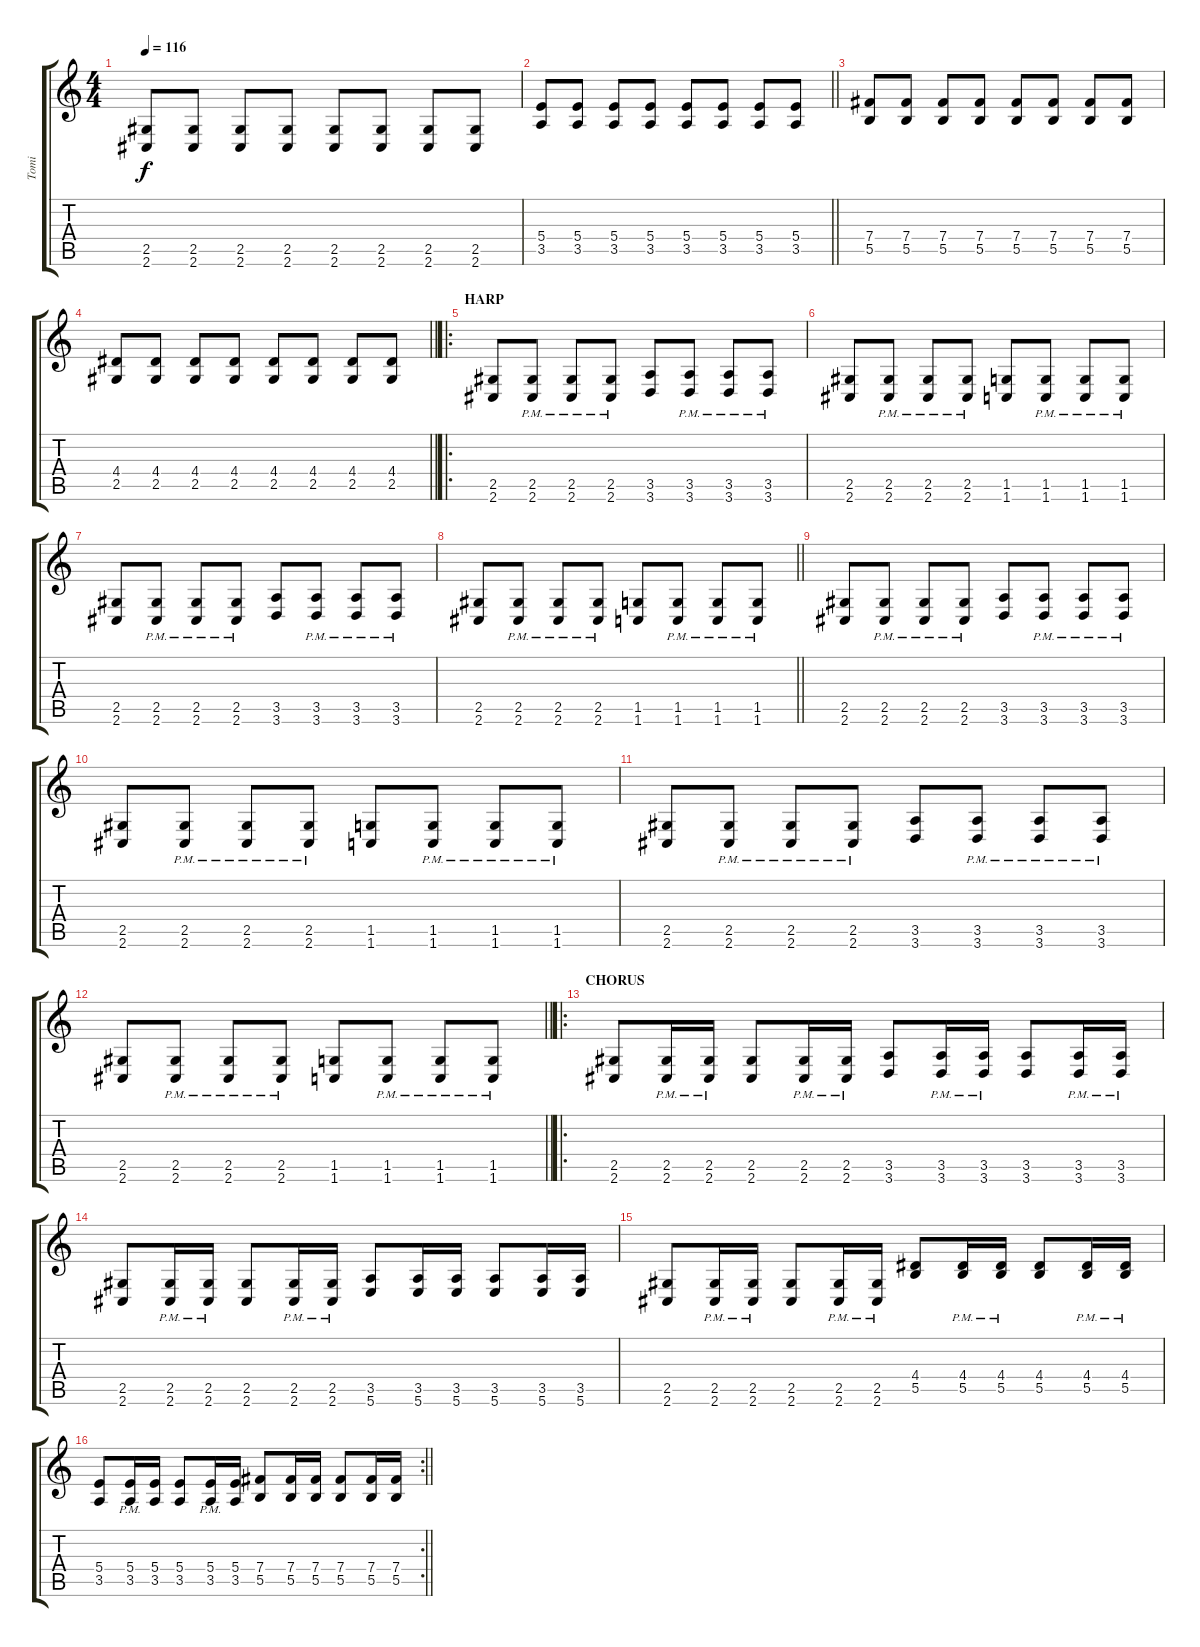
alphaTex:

\track ("Tomi" "Tomi") {instrument overdrivenguitar}
\staff {score tabs}
\tuning (Db4 Ab3 E3 B2 Gb2 B1) {hide}
\ts (4 4)
\tempo 116
\clef g2
\ks c
(2.5 2.6).8{dy f} (2.5 2.6).8 (2.5 2.6).8 (2.5 2.6).8 (2.5 2.6).8 (2.5 2.6).8 (2.5 2.6).8 (2.5 2.6).8 |
\barLineRight lightlight
(5.4 3.5).8 (5.4 3.5).8 (5.4 3.5).8 (5.4 3.5).8 (5.4 3.5).8 (5.4 3.5).8 (5.4 3.5).8 (5.4 3.5).8 |
(7.4 5.5).8 (7.4 5.5).8 (7.4 5.5).8 (7.4 5.5).8 (7.4 5.5).8 (7.4 5.5).8 (7.4 5.5).8 (7.4 5.5).8 |
\barLineRight lightlight
(4.4 2.5).8 (4.4 2.5).8 (4.4 2.5).8 (4.4 2.5).8 (4.4 2.5).8 (4.4 2.5).8 (4.4 2.5).8 (4.4 2.5).8 |
\ro
\section ("" "HARP")
(2.5 2.6).8 (2.5{pm} 2.6{pm}).8 (2.5{pm} 2.6{pm}).8 (2.5{pm} 2.6{pm}).8 (3.5 3.6).8 (3.5{pm} 3.6{pm}).8 (3.5{pm} 3.6{pm}).8 (3.5{pm} 3.6{pm}).8 |
(2.5 2.6).8 (2.5{pm} 2.6{pm}).8 (2.5{pm} 2.6{pm}).8 (2.5{pm} 2.6{pm}).8 (1.5 1.6).8 (1.5{pm} 1.6{pm}).8 (1.5{pm} 1.6{pm}).8 (1.5{pm} 1.6{pm}).8 |
(2.5 2.6).8 (2.5{pm} 2.6{pm}).8 (2.5{pm} 2.6{pm}).8 (2.5{pm} 2.6{pm}).8 (3.5 3.6).8 (3.5{pm} 3.6{pm}).8 (3.5{pm} 3.6{pm}).8 (3.5{pm} 3.6{pm}).8 |
\barLineRight lightlight
(2.5 2.6).8 (2.5{pm} 2.6{pm}).8 (2.5{pm} 2.6{pm}).8 (2.5{pm} 2.6{pm}).8 (1.5 1.6).8 (1.5{pm} 1.6{pm}).8 (1.5{pm} 1.6{pm}).8 (1.5{pm} 1.6{pm}).8 |
(2.5 2.6).8 (2.5{pm} 2.6{pm}).8 (2.5{pm} 2.6{pm}).8 (2.5{pm} 2.6{pm}).8 (3.5 3.6).8 (3.5{pm} 3.6{pm}).8 (3.5{pm} 3.6{pm}).8 (3.5{pm} 3.6{pm}).8 |
(2.5 2.6).8 (2.5{pm} 2.6{pm}).8 (2.5{pm} 2.6{pm}).8 (2.5{pm} 2.6{pm}).8 (1.5 1.6).8 (1.5{pm} 1.6{pm}).8 (1.5{pm} 1.6{pm}).8 (1.5{pm} 1.6{pm}).8 |
(2.5 2.6).8 (2.5{pm} 2.6{pm}).8 (2.5{pm} 2.6{pm}).8 (2.5{pm} 2.6{pm}).8 (3.5 3.6).8 (3.5{pm} 3.6{pm}).8 (3.5{pm} 3.6{pm}).8 (3.5{pm} 3.6{pm}).8 |
\barLineRight lightlight
(2.5 2.6).8 (2.5{pm} 2.6{pm}).8 (2.5{pm} 2.6{pm}).8 (2.5{pm} 2.6{pm}).8 (1.5 1.6).8 (1.5{pm} 1.6{pm}).8 (1.5{pm} 1.6{pm}).8 (1.5{pm} 1.6{pm}).8 |
\ro
\section ("" "CHORUS")
(2.5 2.6).8 (2.5{pm} 2.6{pm}).16 (2.5{pm} 2.6{pm}).16 (2.5 2.6).8 (2.5{pm} 2.6{pm}).16 (2.5{pm} 2.6{pm}).16 (3.5 3.6).8 (3.5 3.6{pm}).16 (3.5{pm} 3.6{pm}).16 (3.5 3.6).8 (3.5{pm} 3.6{pm}).16 (3.5{pm} 3.6{pm}).16 |
(2.5 2.6).8 (2.5{pm} 2.6{pm}).16 (2.5{pm} 2.6{pm}).16 (2.5 2.6).8 (2.5{pm} 2.6{pm}).16 (2.5{pm} 2.6{pm}).16 (3.5 5.6).8 (3.5 5.6).16 (3.5 5.6).16 (3.5 5.6).8 (3.5 5.6).16 (3.5 5.6).16 |
(2.5 2.6).8 (2.5{pm} 2.6{pm}).16 (2.5{pm} 2.6{pm}).16 (2.5 2.6).8 (2.5{pm} 2.6{pm}).16 (2.5{pm} 2.6{pm}).16 (4.4 5.5).8 (4.4{pm} 5.5{pm}).16 (4.4{pm} 5.5{pm}).16 (4.4 5.5).8 (4.4{pm} 5.5{pm}).16 (4.4{pm} 5.5{pm}).16 |
\rc 2
\barLineRight lightlight
(5.4 3.5).8 (5.4 3.5{pm}).16 (5.4 3.5).16 (5.4 3.5).8 (5.4 3.5{pm}).16 (5.4 3.5).16 (7.4 5.5).8 (7.4 5.5).16 (7.4 5.5).16 (7.4 5.5).8 (7.4 5.5).16 (7.4 5.5).16
